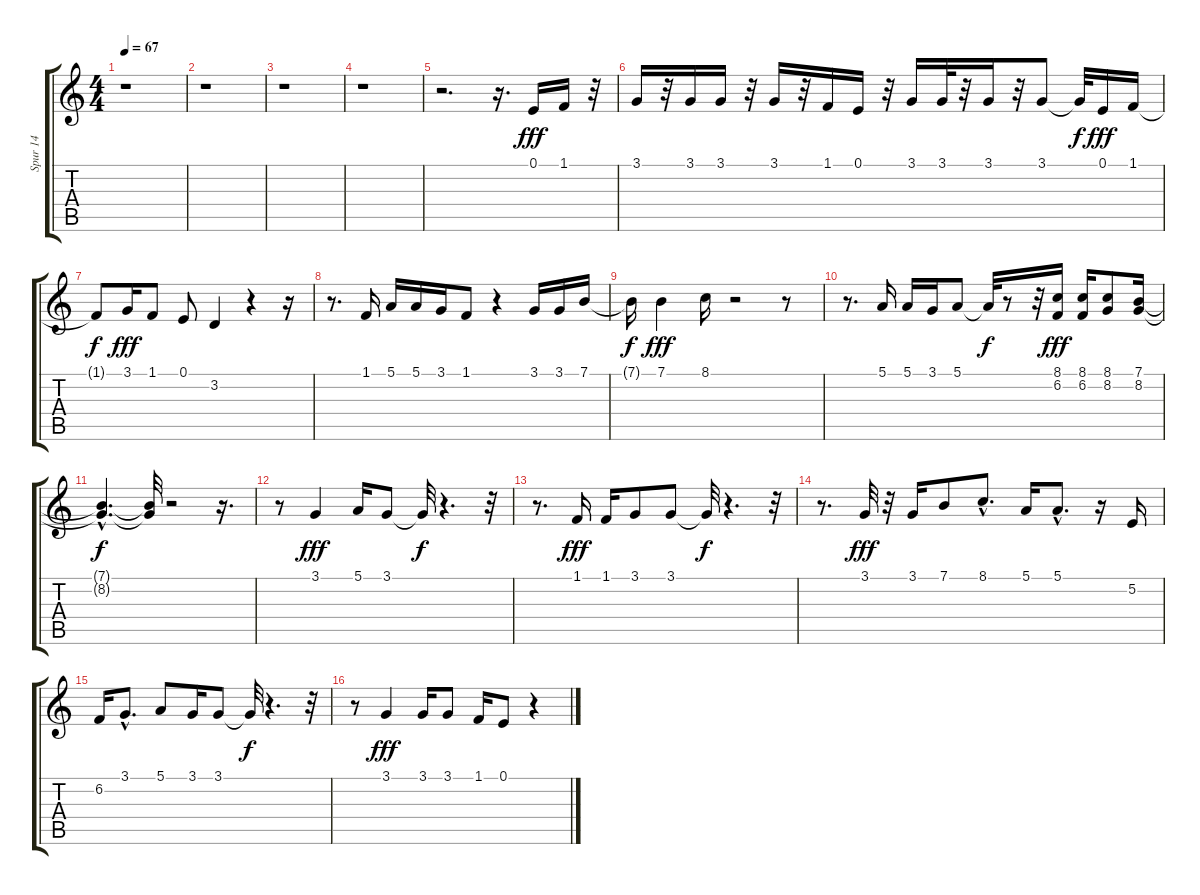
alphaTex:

\track ("Spur 14" "Spur 14") {instrument voiceoohs}
\staff {score tabs}
\tuning (E4 B3 G3 D3 A2 E2) {hide}
\ts (4 4)
\tempo 67
\clef g2
\ks c
r.1{dy fff} |
r.1 |
r.1 |
r.1 |
r.2{d} r.16{d} 0.1.16 1.1.16 r.32 |
3.1.16 r.32 3.1.16 3.1.16 r.32 3.1.16 r.32 1.1.16 0.1.16 r.32 3.1.16 3.1.32 r.32 3.1.16 r.32 3.1.8 3.1{t}.32{dy f} 0.1.16{dy fff} 1.1.16 |
1.1{t}.8{dy f} 3.1.16{dy fff} 1.1.8 0.1.8 3.2.4 r.4 r.16 |
r.8{d} 1.1.16 5.1.16 5.1.16 3.1.16 1.1.8 r.4 3.1.16 3.1.16 7.1.16 |
7.1{t}.16{dy f} 7.1.4{dy fff} 8.1.16 r.2 r.8 |
r.8{d} 5.1.16 5.1.16 3.1.16 5.1.8 5.1{t}.32{dy f} r.8 r.32 (8.1 6.2).16{dy fff} (8.1 6.2).16 (8.1 8.2).8 (7.1 8.2).16 |
(7.1{hac t} 8.2{hac t}).4{d dy f} (7.1{t} 8.2{t}).32 r.2 r.16{d} |
r.8 3.1.4{dy fff} 5.1.16 3.1.8 3.1{t}.32{dy f} r.4{d} r.32 |
r.8{d} 1.1.16{dy fff} 1.1.16 3.1.8 3.1.8 3.1{t}.32{dy f} r.4{d} r.32 |
r.8{d} 3.1.32{dy fff} r.32 3.1.16 7.1.8 8.1{hac}.8{d} 5.1.16 5.1{hac}.8{d} r.16 5.2.16 |
6.2.16 3.1{hac}.8{d} 5.1.8 3.1.16 3.1.8 3.1{t}.32{dy f} r.4{d} r.32 |
r.8 3.1.4{dy fff} 3.1.16 3.1.8 1.1.16 0.1.8 r.4
